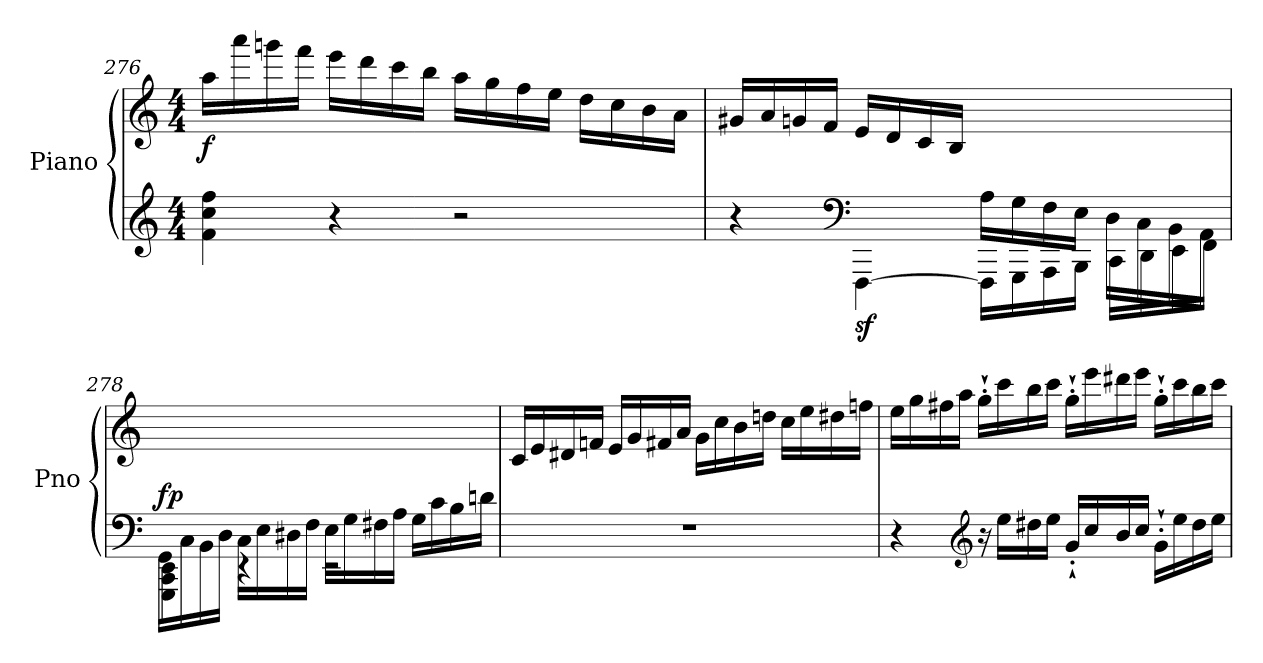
**kern	**kern	**dynam
*part1	*part1	*part1
*staff2	*staff1	*staff1/2
*I"Piano	*	*
*I'Pno	*	*
*clefG2	*clefG2	*
*k[]	*k[]	*
*M4/4	*M4/4	*
=276	=276	=276
!	!	!LO:DY:b
4f\ 4cc\ 4ff\	16aa\LL	f
.	16aaa\	.
.	16gggn\	.
.	16fff\JJ	.
4r	16eee\LL	.
.	16ddd\	.
.	16ccc\	.
.	16bb\JJ	.
2r	16aa\LL	.
.	16gg\	.
.	16ff\	.
.	16ee\JJ	.
.	16dd\LL	.
.	16cc\	.
.	16b\	.
.	16a\JJ	.
!!LO:LB:g=z
=277	=277	=277
*^	*	*
2ryy	4r	16g#X/LL	.
.	.	16a/	.
.	.	16gn/	.
.	.	16f/JJ	.
*clefF4	*	*	*
!	!	!	!LO:DY:b=2
.	[4FFF\	16e/LL	sf
.	.	16d/	.
.	.	16c/	.
.	.	16B/JJ	.
16A\LL	16FFF\LL]	2ryy	.
16G\	16GGG\	.	.
16F\	16AAA\	.	.
16E\JJ	16BBB\JJ	.	.
16D\LL	16CC\LL	.	.
16C\	16DD\	.	.
16BB\	16EE\	.	.
16AA\JJ	16FF\JJ	.	.
=278	=278	=278	=278
!	!	!	!LO:DY:a=2
16GG\LL	4GGG\ 4CC\ 4EE\	1ryy	fp
16C\	.	.	.
16BB\	.	.	.
16D\JJ	.	.	.
16C\LL	4rEE	.	.
16E\	.	.	.
16D#X\	.	.	.
16F\JJ	.	.	.
16E\LL	2rEE	.	.
16G\	.	.	.
16F#X\	.	.	.
16A\JJ	.	.	.
16G\LL	.	.	.
16c\	.	.	.
16B\	.	.	.
16dn\JJ	.	.	.
*v	*v	*	*
!!LO:PB:g=z
=279	=279	=279
1r	16c/LL	.
.	16e/	.
.	16d#X/	.
.	16fn/JJ	.
.	16e/LL	.
.	16g/	.
.	16f#X/	.
.	16a/JJ	.
.	16g\LL	.
.	16cc\	.
.	16b\	.
.	16ddn\JJ	.
.	16cc\LL	.
.	16ee\	.
.	16dd#X\	.
.	16ffn\JJ	.
=280	=280	=280
4r	16ee\LL	.
.	16gg\	.
.	16ff#X\	.
.	16aa\JJ	.
*clefG2	*	*
16r	16gg`'\LL	.
16ee\LL	16ccc\	.
16dd#X\	16bb\	.
16ee\JJ	16ccc\JJ	.
16g`'/LL	16gg`'\LL	.
16cc/	16eee\	.
16b/	16ddd#X\	.
16cc/JJ	16eee\JJ	.
16g`'\LL	16gg`'\LL	.
16ee\	16ccc\	.
16dd#\	16bb\	.
16ee\JJ	16ccc\JJ	.
=	=	=
*-	*-	*-
